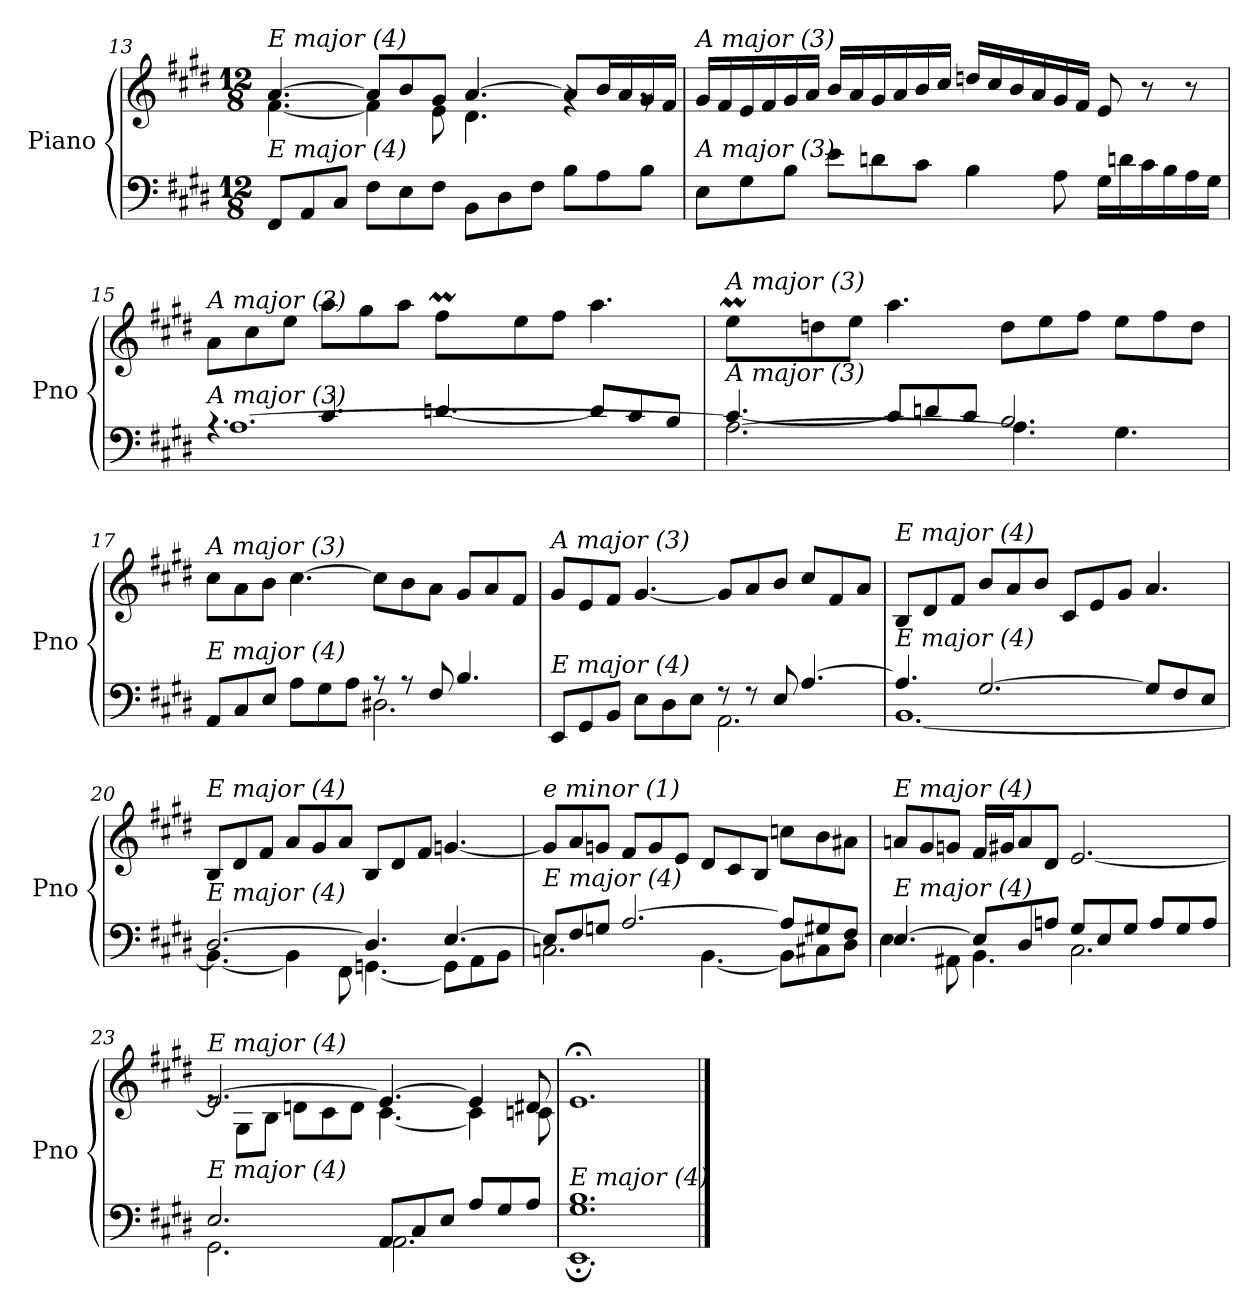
**kern	**kern
*part1	*part1
*staff2	*staff1
*I"Piano	*
*I'Pno	*
!!LO:LB:g=z
*clefF4	*clefG2
*k[f#c#g#d#]	*k[f#c#g#d#]
*M12/8	*M12/8
=13	=13
*	*^
!	!LO:TX:i:t=E major (4)	!
!LO:TX:i:t=E major (4)	!	!
8FF#/L	[4.a/	[4.f#\
8AA/	.	.
8C#/J	.	.
8F#\L	8a/L]	4f#\]
8E\	8b/	.
8F#\J	8g#/J	8e\
8BB\L	[4.a/	4.d#\
8D#\	.	.
8F#\J	.	.
8B\L	8a/L]	4rg
8A\	16b/L	.
.	16a/	.
8B\J	16g#/	8rg
.	16f#/JJ	.
*	*v	*v
=14	=14
!	!LO:TX:i:t=A major (3)
!LO:TX:i:t=A major (3)	!
8E\L	16g#/LL
.	16f#/
8G#\	16e/
.	16f#/
8B\J	16g#/
.	16a/JJ
8e\L	16b/LL
.	16a/
8dn\	16g#/
.	16a/
8c#\J	16b/
.	16cc#/JJ
4B\	16ddn/LL
.	16cc#/
.	16b/
.	16a/
8A\	16g#/
.	16f#/JJ
16G#\LL	8e/
16dn\	.
16c#\	8r
16B\	.
16A\	8r
16G#\JJ	.
!!LO:LB:g=z
=15	=15
*^	*^
*	*^	*	*
!	!	!	!LO:TX:i:t=A major (3)	!
!LO:TX:i:t=A major (3)	!	!	!	!
2.ryy	4.rA	[1.A	8a\L	2.ryy
.	.	.	8cc#\	.
.	.	.	8ee\J	.
.	4.c#/	.	8aa\L	.
.	.	.	8gg#\	.
.	.	.	8aa\J	.
*	*	*	*	*Xtuplet
8ryy	[4.dn/	.	8ff#M\L	40gg#yy
.	.	.	.	40ff#yy
.	.	.	.	40gg#yy
.	.	.	.	20ff#yy
2ryy	.	.	8ee\	2ryy
.	.	.	8ff#\J	.
.	8d/L]	.	4.aa\	.
.	8c#/	.	.	.
8ryy	8B/J	.	.	8ryy
!!LO:LB:g=z	!!
=16	=16	=16	=16	=16
!	!	!	!LO:TX:i:t=A major (3)	!
!LO:TX:i:t=A major (3)	!	!	!	!
8ryy	[4.c#/	2.A\_	8eeM\L	40ff#yy
.	.	.	.	40eeyy
.	.	.	.	40ff#yy
.	.	.	.	20eeyy
1ryy	.	.	8ddn\	1ryy
.	.	.	8ee\J	.
.	8c#/L]	.	4.aa\	.
.	8dn/	.	.	.
.	8c#/J	.	.	.
.	2.B/	4.A\]	8dd\L	.
.	.	.	8ee\	.
.	.	.	8ff#\J	.
4.ryy	.	4.G#\	8ee\L	4.ryy
.	.	.	8ff#\	.
.	.	.	8dd\J	.
*	*v	*v	*	*
=17	=17	=17	=17
!	!	!LO:TX:i:t=A major (3)	!
!LO:TX:i:t=E major (4)	!	!	!
8AA/L	2.ryy	8cc#\L	2.ryy
8C#/	.	8a\	.
8E/J	.	8b\J	.
8A\L	.	[4.cc#\	.
8G#\	.	.	.
8A\J	.	.	.
8r	2.D#X\	8cc#\L]	2.ryy
8r	.	8b\	.
8F#/	.	8a\J	.
4.B/	.	8g#/L	.
.	.	8a/	.
.	.	8f#/J	.
=18	=18	=18	=18
!	!	!LO:TX:i:t=A major (3)	!
!LO:TX:i:t=E major (4)	!	!	!
8EE/L	2.ryy	8g#/L	2.ryy
8GG#/	.	8e/	.
8BB/J	.	8f#/J	.
8E\L	.	[4.g#/	.
8D#\	.	.	.
8E\J	.	.	.
8r	2.AA\	8g#/L]	2.ryy
8r	.	8a/	.
8E/	.	8b/J	.
[4.A/	.	8cc#/L	.
.	.	8f#/	.
.	.	8a/J	.
*	*	*v	*v
!!LO:LB:g=z
=19	=19	=19
!	!	!LO:TX:i:t=E major (4)
!LO:TX:i:t=E major (4)	!	!
4.A/]	[1.BB	8B/L
.	.	8d#/
.	.	8f#/J
[2.G#/	.	8b/L
.	.	8a/
.	.	8b/J
.	.	8c#/L
.	.	8e/
.	.	8g#/J
8G#/L]	.	4.a/
8F#/	.	.
8E/J	.	.
=20	=20	=20
!	!	!LO:TX:i:t=E major (4)
!LO:TX:i:t=E major (4)	!	!
[2.D#/	4.BB\_	8B/L
.	.	8d#/
.	.	8f#/J
.	4BB\]	8a/L
.	.	8g#/
.	8FF#\	8a/J
4.D#/]	[4.GGn\	8B/L
.	.	8d#/
.	.	8f#/J
[4.E/	8GG\L]	[4.gn/
.	8AA\	.
.	8BB\J	.
=21	=21	=21
!	!	!LO:TX:i:t=e minor (1)
!LO:TX:i:t=E major (4)	!	!
8E/L]	2.Cn\	8g/L]
8F#/	.	8a/
8Gn/J	.	8gn/J
[2.A/	.	8f#/L
.	.	8g/
.	.	8e/J
.	[4.BB\	8d#/L
.	.	8c#/
.	.	8B/J
8A/L]	8BB\L]	8ccn\L
8G#X/	8C#X\	8b\
8F#/J	8D#\J	8a#X\J
!!LO:LB:g=z
=22	=22	=22
!	!	!LO:TX:i:t=E major (4)
!LO:TX:i:t=E major (4)	!	!
[4.E/	4E\	8an/L
.	.	8g#/
.	8AA#X\	8gn/J
8E/L]	4.BB\	16f#/LL
.	.	16g#X/J
8D#/	.	8a/
8An/J	.	8d#/J
8G#/L	2.C#\	[2.e/
8E/	.	.
8G#/J	.	.
8A/L	.	.
8G#/	.	.
8A/J	.	.
=23	=23	=23
*	*	*^
!	!	!LO:TX:i:t=E major (4)	!
!LO:TX:i:t=E major (4)	!	!	!
2.E/	2.GG#\	2.e/_	8re
.	.	.	8G#\L
.	.	.	8B\J
.	.	.	8dn\L
.	.	.	8c#\
.	.	.	8d\J
8AA/L	2.AA\	4.e/_	[4.c#\
8C#/	.	.	.
8E/J	.	.	.
8A/L	.	4e/]	4c#\]
8G#/	.	.	.
8A/J	.	8d#X/	8cn\
=24	=24	=24	=24
!	!	!LO:TX:i:t=E major (4)	!
!LO:TX:i:t=E major (4)	!	!	!
*	*	*v	*v
1.G# 1.B	1.EE;	1.e;<
*v	*v	*
==	==
*-	*-
